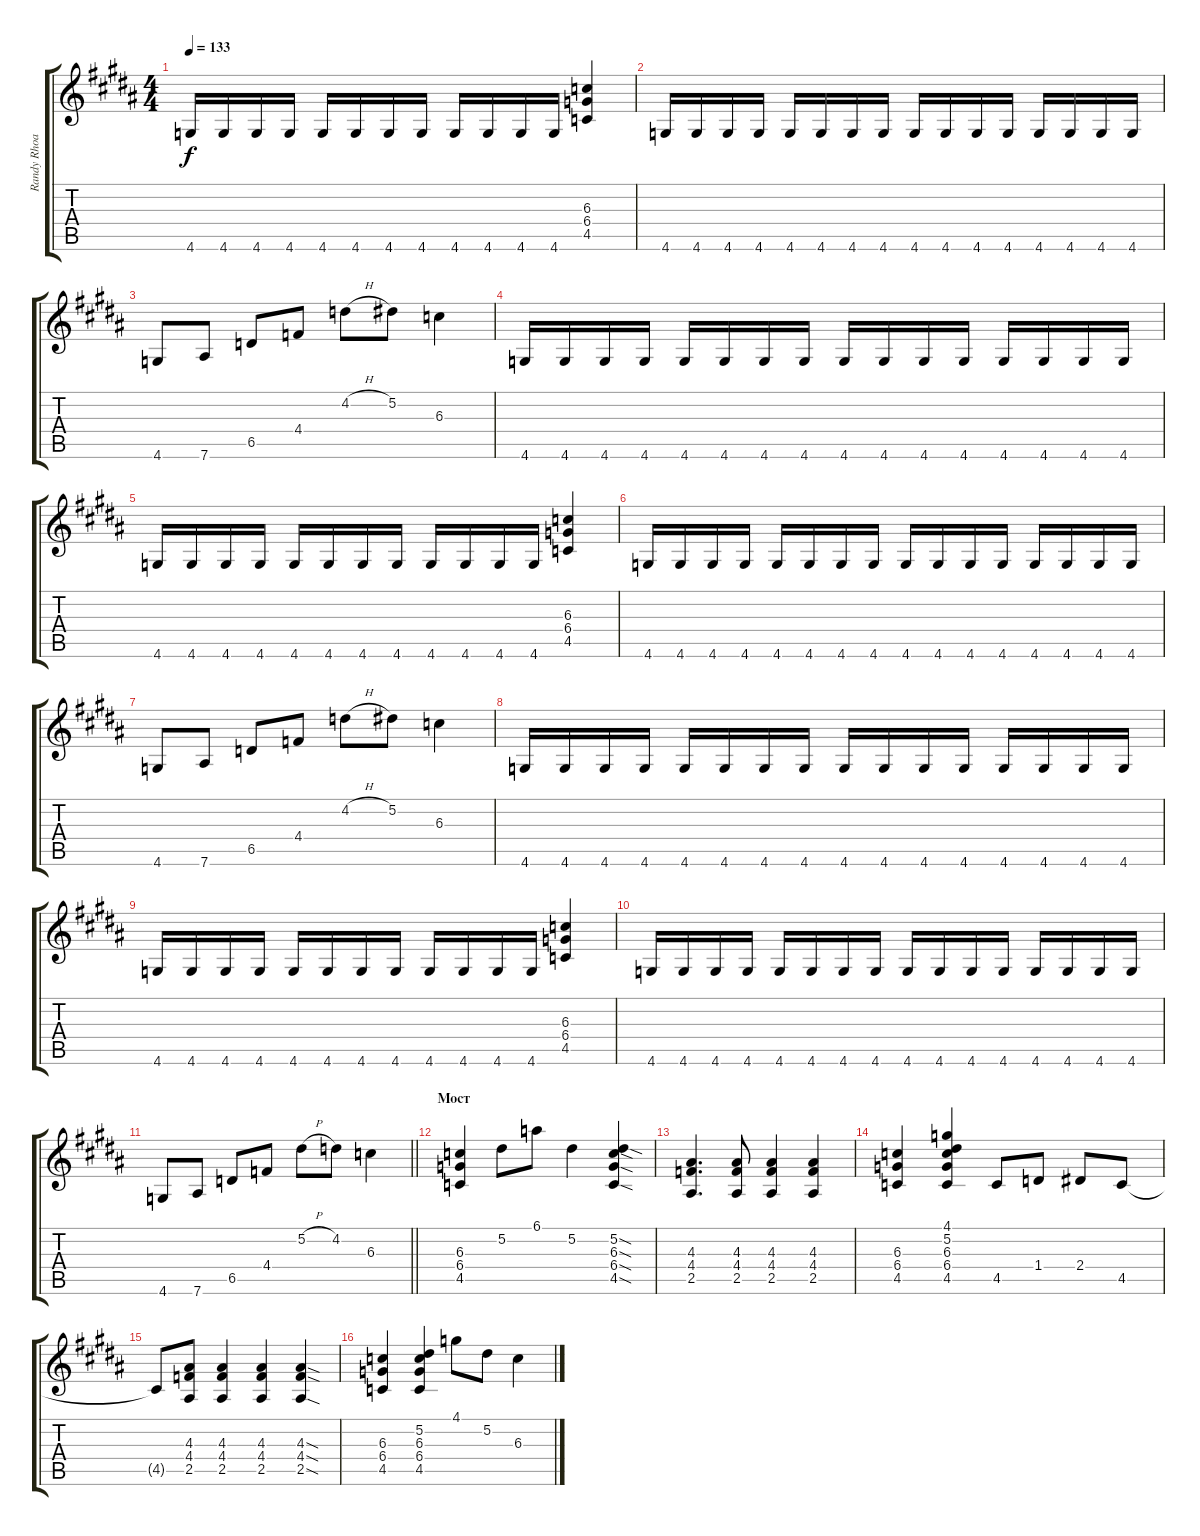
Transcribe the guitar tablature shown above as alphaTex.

\track ("Randy Rhoads" "Randy Rhoa") {instrument distortionguitar}
\staff {score tabs}
\tuning (Eb4 Bb3 Gb3 Db3 Ab2 Eb2) {hide}
\ts (4 4)
\tempo 133
\clef g2
\ks b
4.6.16{dy f} 4.6.16 4.6.16 4.6.16 4.6.16 4.6.16 4.6.16 4.6.16 4.6.16 4.6.16 4.6.16 4.6.16 (6.3 6.4 4.5).4 |
4.6.16 4.6.16 4.6.16 4.6.16 4.6.16 4.6.16 4.6.16 4.6.16 4.6.16 4.6.16 4.6.16 4.6.16 4.6.16 4.6.16 4.6.16 4.6.16 |
4.6.8 7.6.8 6.5.8 4.4.8 4.2{h}.8 5.2.8 6.3.4 |
4.6.16 4.6.16 4.6.16 4.6.16 4.6.16 4.6.16 4.6.16 4.6.16 4.6.16 4.6.16 4.6.16 4.6.16 4.6.16 4.6.16 4.6.16 4.6.16 |
4.6.16 4.6.16 4.6.16 4.6.16 4.6.16 4.6.16 4.6.16 4.6.16 4.6.16 4.6.16 4.6.16 4.6.16 (6.3 6.4 4.5).4 |
4.6.16 4.6.16 4.6.16 4.6.16 4.6.16 4.6.16 4.6.16 4.6.16 4.6.16 4.6.16 4.6.16 4.6.16 4.6.16 4.6.16 4.6.16 4.6.16 |
4.6.8 7.6.8 6.5.8 4.4.8 4.2{h}.8 5.2.8 6.3.4 |
4.6.16 4.6.16 4.6.16 4.6.16 4.6.16 4.6.16 4.6.16 4.6.16 4.6.16 4.6.16 4.6.16 4.6.16 4.6.16 4.6.16 4.6.16 4.6.16 |
4.6.16 4.6.16 4.6.16 4.6.16 4.6.16 4.6.16 4.6.16 4.6.16 4.6.16 4.6.16 4.6.16 4.6.16 (6.3 6.4 4.5).4 |
4.6.16 4.6.16 4.6.16 4.6.16 4.6.16 4.6.16 4.6.16 4.6.16 4.6.16 4.6.16 4.6.16 4.6.16 4.6.16 4.6.16 4.6.16 4.6.16 |
\barLineRight lightlight
4.6.8 7.6.8 6.5.8 4.4.8 5.2{h}.8 4.2.8 6.3.4 |
\section ("" "Мост")
(6.3 6.4 4.5).4 5.2.8 6.1.8 5.2.4 (5.2{sod} 6.3{sod} 6.4{sod} 4.5{sod}).4 |
(4.3 4.4 2.5).4{d} (4.3 4.4 2.5).8 (4.3 4.4 2.5).4 (4.3 4.4 2.5).4 |
(6.3 6.4 4.5).4 (4.1 5.2 6.3 6.4 4.5).4 4.5.8 1.4.8 2.4.8 4.5.8 |
4.5{t}.8 (4.3 4.4 2.5).8 (4.3 4.4 2.5).4 (4.3 4.4 2.5).4 (4.3{sod} 4.4{sod} 2.5{sod}).4 |
(6.3 6.4 4.5).4 (5.2 6.3 6.4 4.5).4 4.1.8 5.2.8 6.3.4
